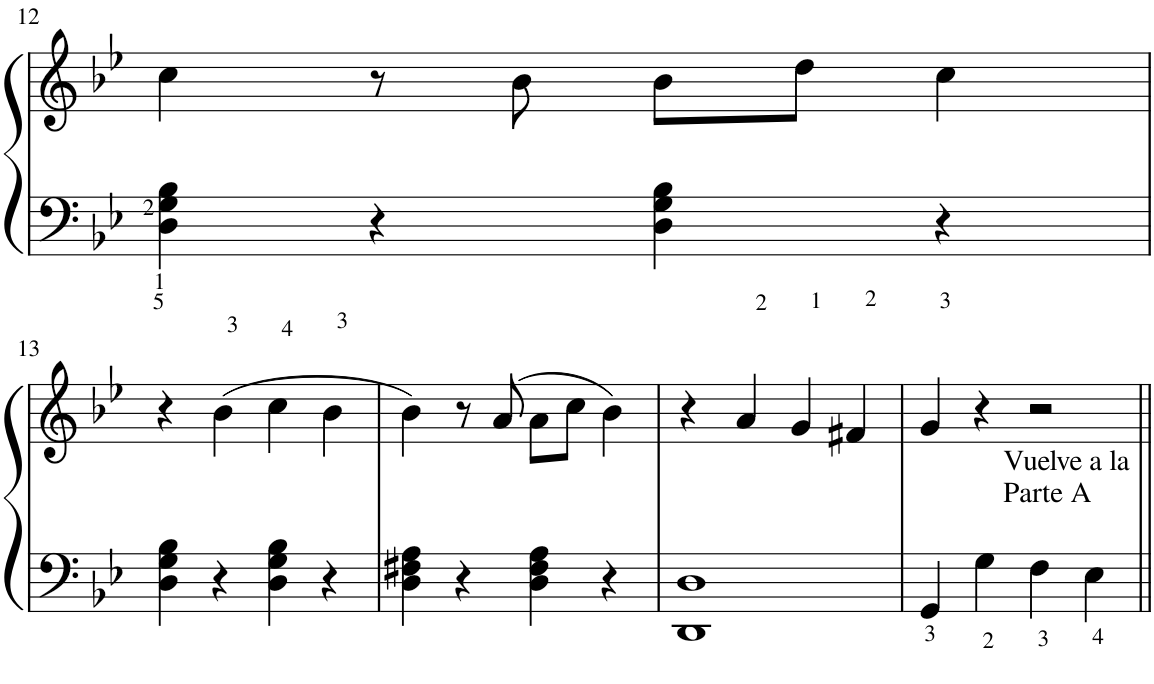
**kern	**kern
*part1	*part1
*staff2	*staff1
*I"Piano	*
*I'Pno.	*
!!LO:PB:g=z
*clefF4	*clefG2
*k[b-e-]	*k[b-e-]
*M4/4	*M4/4
=12	=12
4D\ 4G\ 4B-\	4cc\
4r	8r
.	8b-\
4D\ 4G\ 4B-\	8b-\L
.	8dd\J
4r	4cc\
!!LO:LB:g=z
=13	=13
4D\ 4G\ 4B-\	4r
4r	(4b-\
4D\ 4G\ 4B-\	4cc\
4r	4b-\
=14	=14
4D\ 4F#X\ 4A\	4b-\)
4r	8r
.	(8a/
4D\ 4F#\ 4A\	8a\L
.	8cc\J
4r	4b-\)
=15	=15
1DD 1D	4r
.	4a/
.	4g/
.	4f#X/
=16	=16
4GG/	4g/
4G\	4r
4F\	2r
!LO:TX:a:t=Vuelve a la	!
!LO:TX:a:t=Parte A	!
4E-\	.
=||	=||
*-	*-
